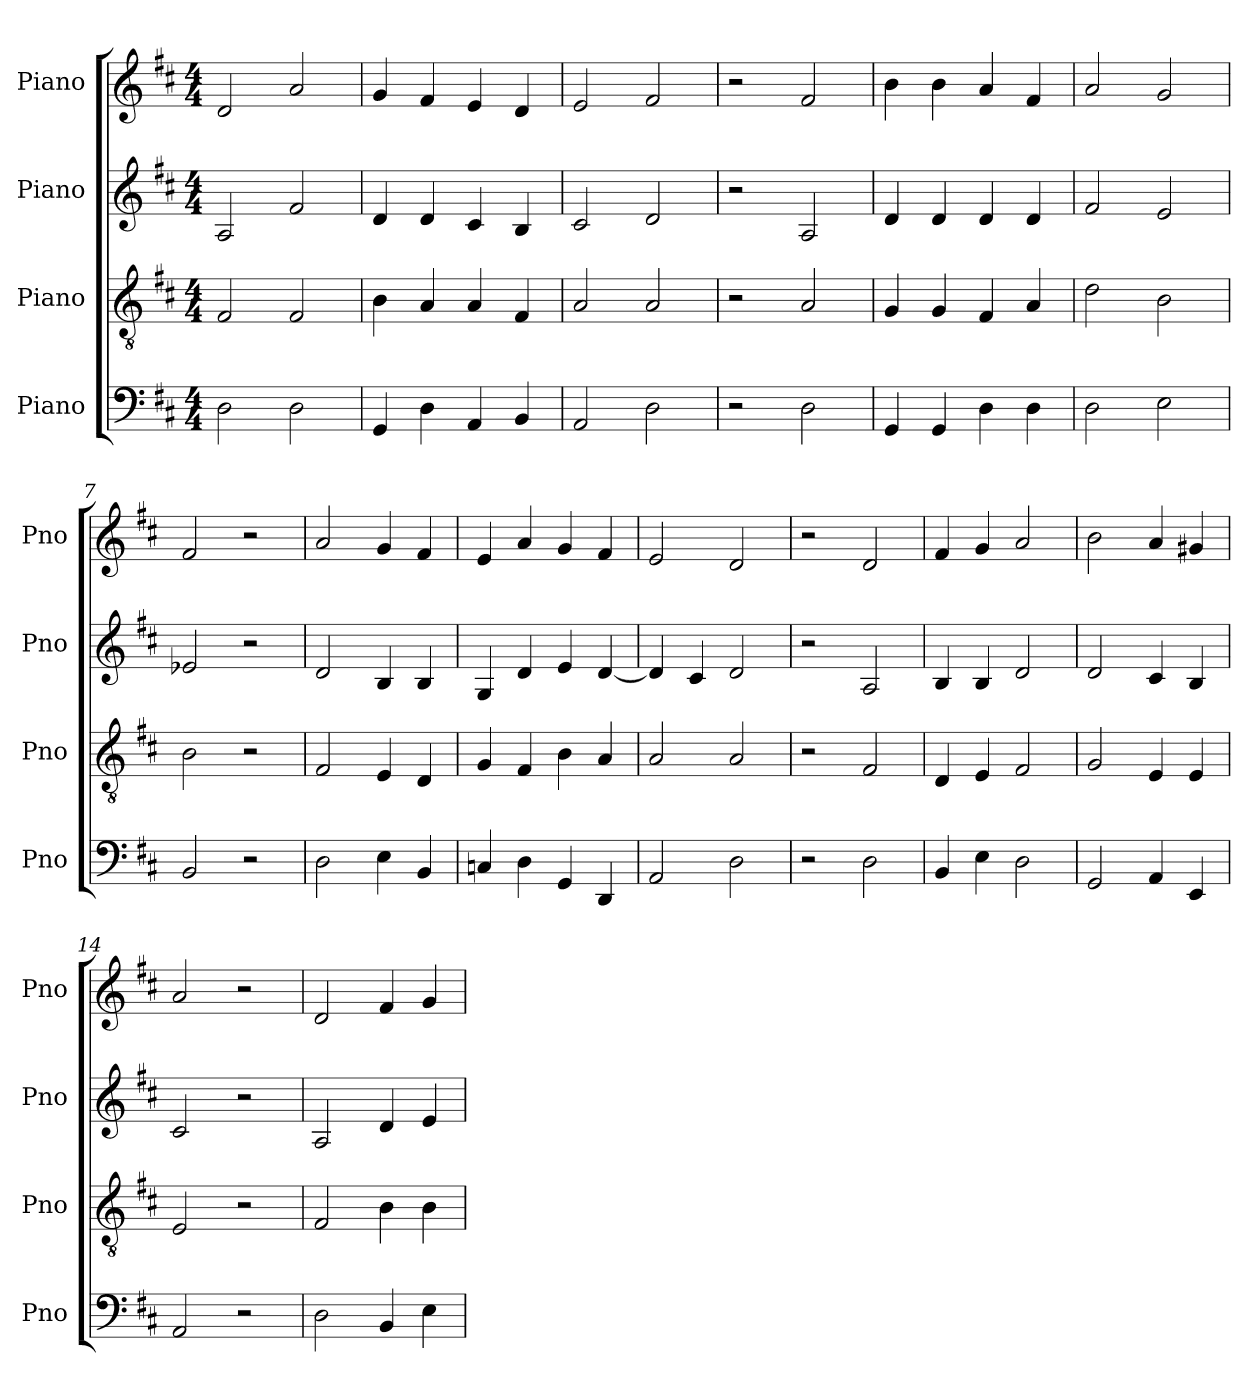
**kern	**kern	**kern	**kern
*part4	*part3	*part2	*part1
*staff4	*staff3	*staff2	*staff1
*I"Piano	*I"Piano	*I"Piano	*I"Piano
*I'Pno	*I'Pno	*I'Pno	*I'Pno
*clefF4	*clefGv2	*clefG2	*clefG2
*k[f#c#]	*k[f#c#]	*k[f#c#]	*k[f#c#]
*M4/4	*M4/4	*M4/4	*M4/4
=1	=1	=1	=1
2D\	2F#/	2A/	2d/
2D\	2F#/	2f#/	2a/
=2	=2	=2	=2
4GG/	4B\	4d/	4g/
4D\	4A/	4d/	4f#/
4AA/	4A/	4c#/	4e/
4BB/	4F#/	4B/	4d/
=3	=3	=3	=3
2AA/	2A/	2c#/	2e/
2D\	2A/	2d/	2f#/
=4	=4	=4	=4
2r	2r	2r	2r
2D\	2A/	2A/	2f#/
=5	=5	=5	=5
4GG/	4G/	4d/	4b\
4GG/	4G/	4d/	4b\
4D\	4F#/	4d/	4a/
4D\	4A/	4d/	4f#/
=6	=6	=6	=6
2D\	2d\	2f#/	2a/
2E\	2B\	2e/	2g/
=7	=7	=7	=7
2BB/	2B\	2e-X/	2f#/
2r	2r	2r	2r
=8	=8	=8	=8
2D\	2F#/	2d/	2a/
4E\	4E/	4B/	4g/
4BB/	4D/	4B/	4f#/
=9	=9	=9	=9
4Cn/	4G/	4G/	4e/
4D\	4F#/	4d/	4a/
4GG/	4B\	4e/	4g/
4DD/	4A/	[4d/	4f#/
!!LO:LB:g=z
=10	=10	=10	=10
2AA/	2A/	4d/]	2e/
.	.	4c#/	.
2D\	2A/	2d/	2d/
=11	=11	=11	=11
2r	2r	2r	2r
2D\	2F#/	2A/	2d/
=12	=12	=12	=12
4BB/	4D/	4B/	4f#/
4E\	4E/	4B/	4g/
2D\	2F#/	2d/	2a/
=13	=13	=13	=13
2GG/	2G/	2d/	2b\
4AA/	4E/	4c#/	4a/
4EE/	4E/	4B/	4g#X/
=14	=14	=14	=14
2AA/	2E/	2c#/	2a/
2r	2r	2r	2r
=15	=15	=15	=15
2D\	2F#/	2A/	2d/
4BB/	4B\	4d/	4f#/
4E\	4B\	4e/	4g/
=	=	=	=
*-	*-	*-	*-
